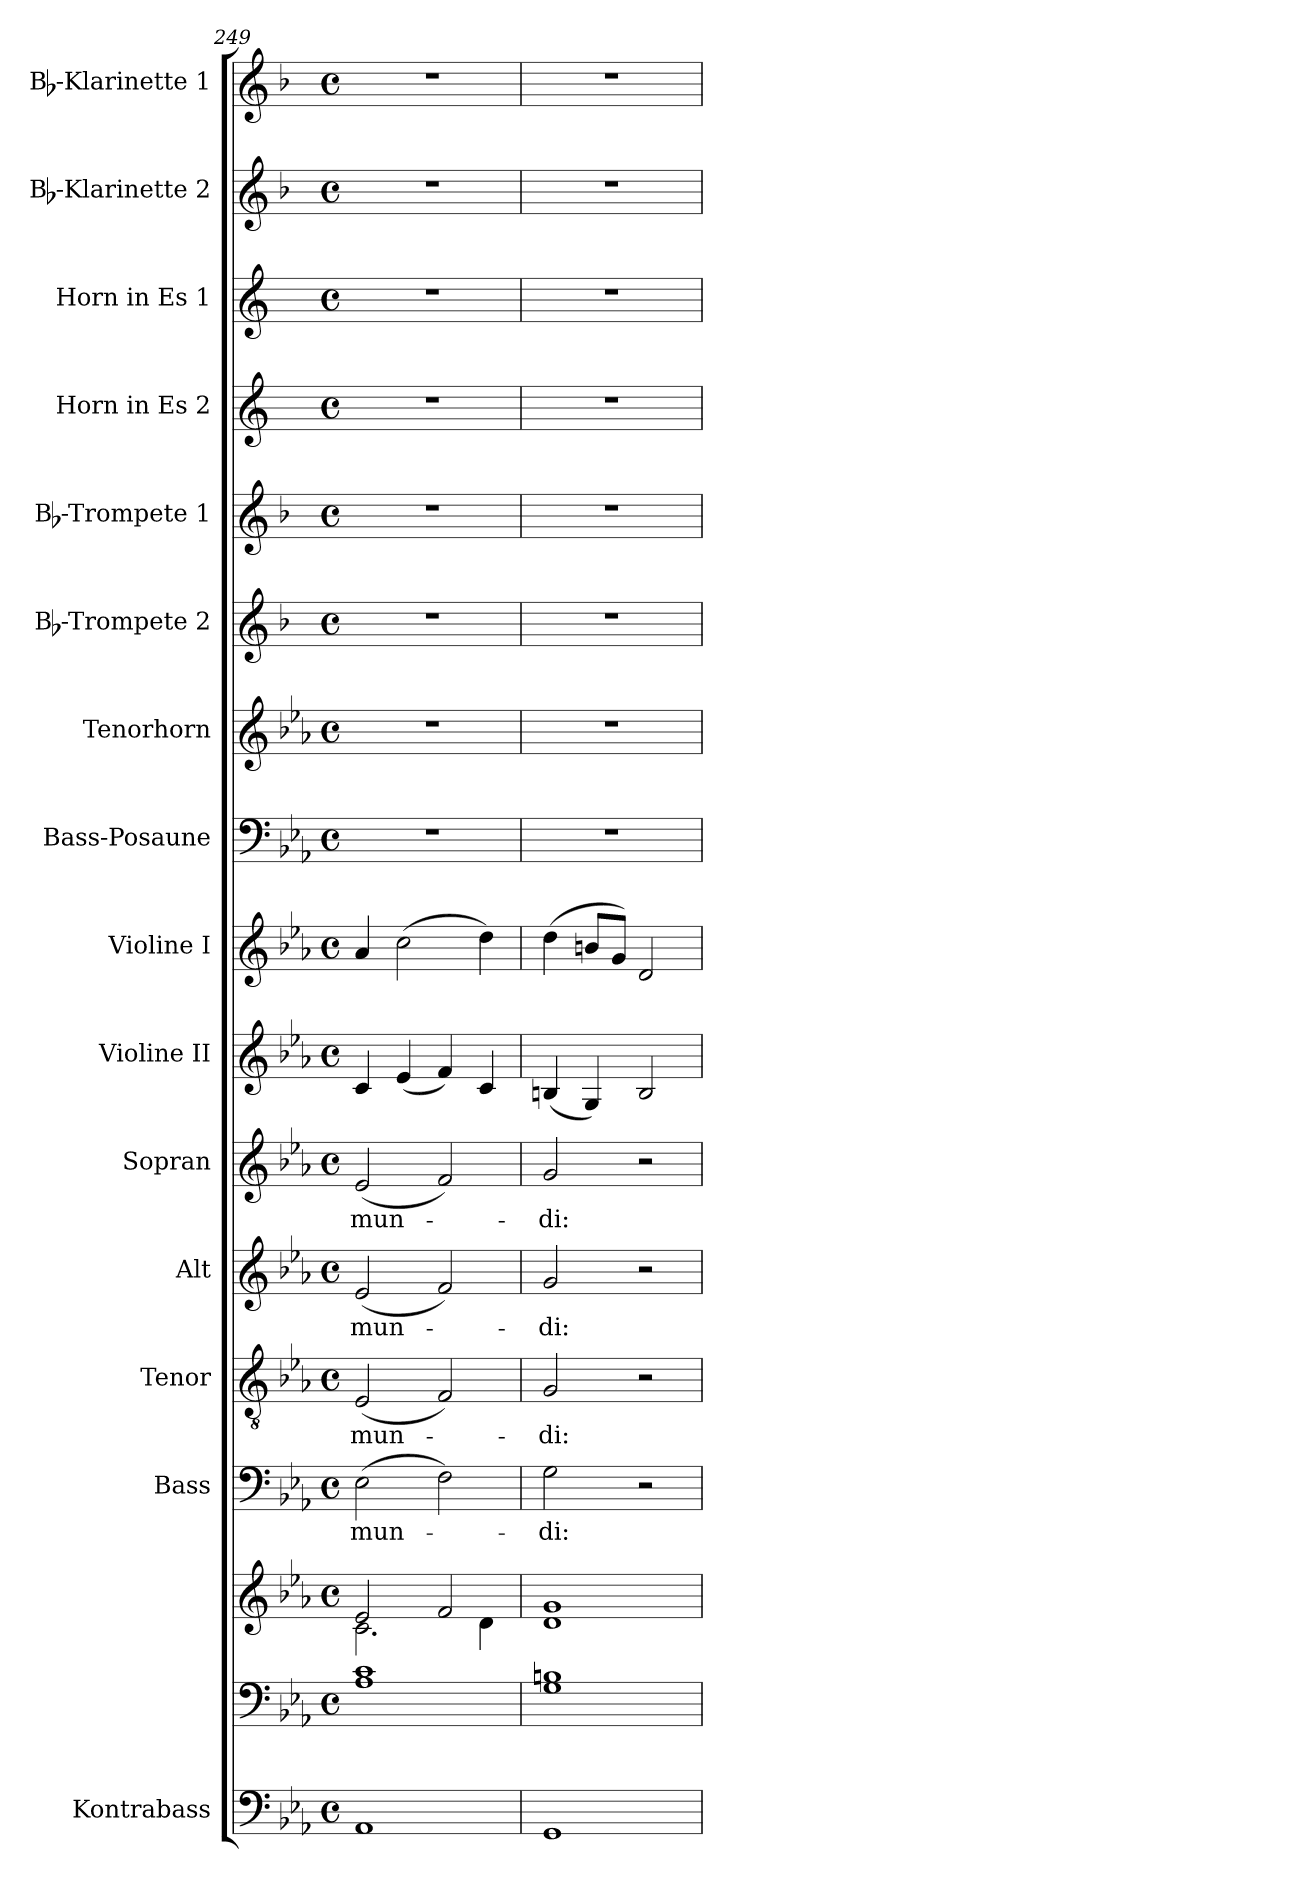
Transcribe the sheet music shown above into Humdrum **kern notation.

**kern	**kern	**kern	**kern	**text	**kern	**text	**kern	**text	**kern	**text	**kern	**kern	**kern	**kern	**kern	**kern	**kern	**kern	**kern	**kern
*part16	*part15	*part15	*part14	*part14	*part13	*part13	*part12	*part12	*part11	*part11	*part10	*part9	*part8	*part7	*part6	*part5	*part4	*part3	*part2	*part1
*staff17	*staff16	*staff15	*staff14	*staff14	*staff13	*staff13	*staff12	*staff12	*staff11	*staff11	*staff10	*staff9	*staff8	*staff7	*staff6	*staff5	*staff4	*staff3	*staff2	*staff1
*I"Kontrabass	*	*	*I"Bass	*	*I"Tenor	*	*I"Alt	*	*I"Sopran	*	*I"Violine II	*I"Violine I	*I"Bass-Posaune	*I"Tenorhorn	*I"Bb-Trompete 2	*I"Bb-Trompete 1	*I"Horn in Es 2	*I"Horn in Es 1	*I"Bb-Klarinette 2	*I"Bb-Klarinette 1
*I'Kb.	*	*	*I'B.	*	*I'T.	*	*I'A.	*	*I'S.	*	*I'Vl. II	*I'Vl. I	*I'B. Pos.	*I'T. Hrn.	*I'Bb Trp. 2	*I'Bb Trp. 1	*	*	*I'Bb Kl. 2	*I'Bb Kl. 1
*clefF4	*clefF4	*clefG2	*clefF4	*	*clefGv2	*	*clefG2	*	*clefG2	*	*clefG2	*clefG2	*clefF4	*clefG2	*clefG2	*clefG2	*clefG2	*clefG2	*clefG2	*clefG2
*ITrd7c12	*	*	*	*	*	*	*	*	*	*	*	*	*	*ITrd8c14	*ITrd1c2	*ITrd1c2	*ITrd5c9	*ITrd5c9	*ITrd1c2	*ITrd1c2
*k[b-e-a-]	*k[b-e-a-]	*k[b-e-a-]	*k[b-e-a-]	*	*k[b-e-a-]	*	*k[b-e-a-]	*	*k[b-e-a-]	*	*k[b-e-a-]	*k[b-e-a-]	*k[b-e-a-]	*k[b-e-a-]	*k[b-e-a-]	*k[b-e-a-]	*k[b-e-a-]	*k[b-e-a-]	*k[b-e-a-]	*k[b-e-a-]
*E-:	*E-:	*E-:	*E-:	*	*E-:	*	*E-:	*	*E-:	*	*E-:	*E-:	*E-:	*E-:	*E-:	*E-:	*E-:	*E-:	*E-:	*E-:
*M4/4	*M4/4	*M4/4	*M4/4	*	*M4/4	*	*M4/4	*	*M4/4	*	*M4/4	*M4/4	*M4/4	*M4/4	*M4/4	*M4/4	*M4/4	*M4/4	*M4/4	*M4/4
*met(c)	*met(c)	*met(c)	*met(c)	*	*met(c)	*	*met(c)	*	*met(c)	*	*met(c)	*met(c)	*met(c)	*met(c)	*met(c)	*met(c)	*met(c)	*met(c)	*met(c)	*met(c)
=249	=249	=249	=249	=249	=249	=249	=249	=249	=249	=249	=249	=249	=249	=249	=249	=249	=249	=249	=249	=249
*	*^	*^	*	*	*	*	*	*	*	*	*	*	*	*	*	*	*	*	*	*
!	!	!	!	!	!	!LO:LY:b	!	!LO:LY:b	!	!LO:LY:b	!	!LO:LY:b	!	!	!	!	!	!	!	!	!	!
1AAA-	1c	1A-	2e-/	2.c\	(>2E-\	mun-	(<2E-/	mun-	(<2e-/	mun-	(<2e-/	mun-	4c/	4a-/	1r	1r	1r	1r	1r	1r	1r	1r
.	.	.	.	.	.	.	.	.	.	.	.	.	(<4e-/	(>2cc\	.	.	.	.	.	.	.	.
.	.	.	2f/	.	2F\)	.	2F/)	.	2f/)	.	2f/)	.	4f/)	.	.	.	.	.	.	.	.	.
.	.	.	.	4d\	.	.	.	.	.	.	.	.	4c/	4dd\)	.	.	.	.	.	.	.	.
=250	=250	=250	=250	=250	=250	=250	=250	=250	=250	=250	=250	=250	=250	=250	=250	=250	=250	=250	=250	=250	=250	=250
!	!	!	!	!	!	!LO:LY:b	!	!LO:LY:b	!	!LO:LY:b	!	!LO:LY:b	!	!	!	!	!	!	!	!	!	!
1GGG	1Bn	1G	1g	1d	2G\	-di:	2G/	-di:	2g/	-di:	2g/	-di:	(<4Bn/	(>4dd\	1r	1r	1r	1r	1r	1r	1r	1r
.	.	.	.	.	.	.	.	.	.	.	.	.	4G/)	8bn/L	.	.	.	.	.	.	.	.
.	.	.	.	.	.	.	.	.	.	.	.	.	.	8g/J)	.	.	.	.	.	.	.	.
.	.	.	.	.	2r	.	2r	.	2r	.	2r	.	2B/	2d/	.	.	.	.	.	.	.	.
*	*v	*v	*	*	*	*	*	*	*	*	*	*	*	*	*	*	*	*	*	*	*	*
*	*	*v	*v	*	*	*	*	*	*	*	*	*	*	*	*	*	*	*	*	*	*
=	=	=	=	=	=	=	=	=	=	=	=	=	=	=	=	=	=	=	=	=
*-	*-	*-	*-	*-	*-	*-	*-	*-	*-	*-	*-	*-	*-	*-	*-	*-	*-	*-	*-	*-
